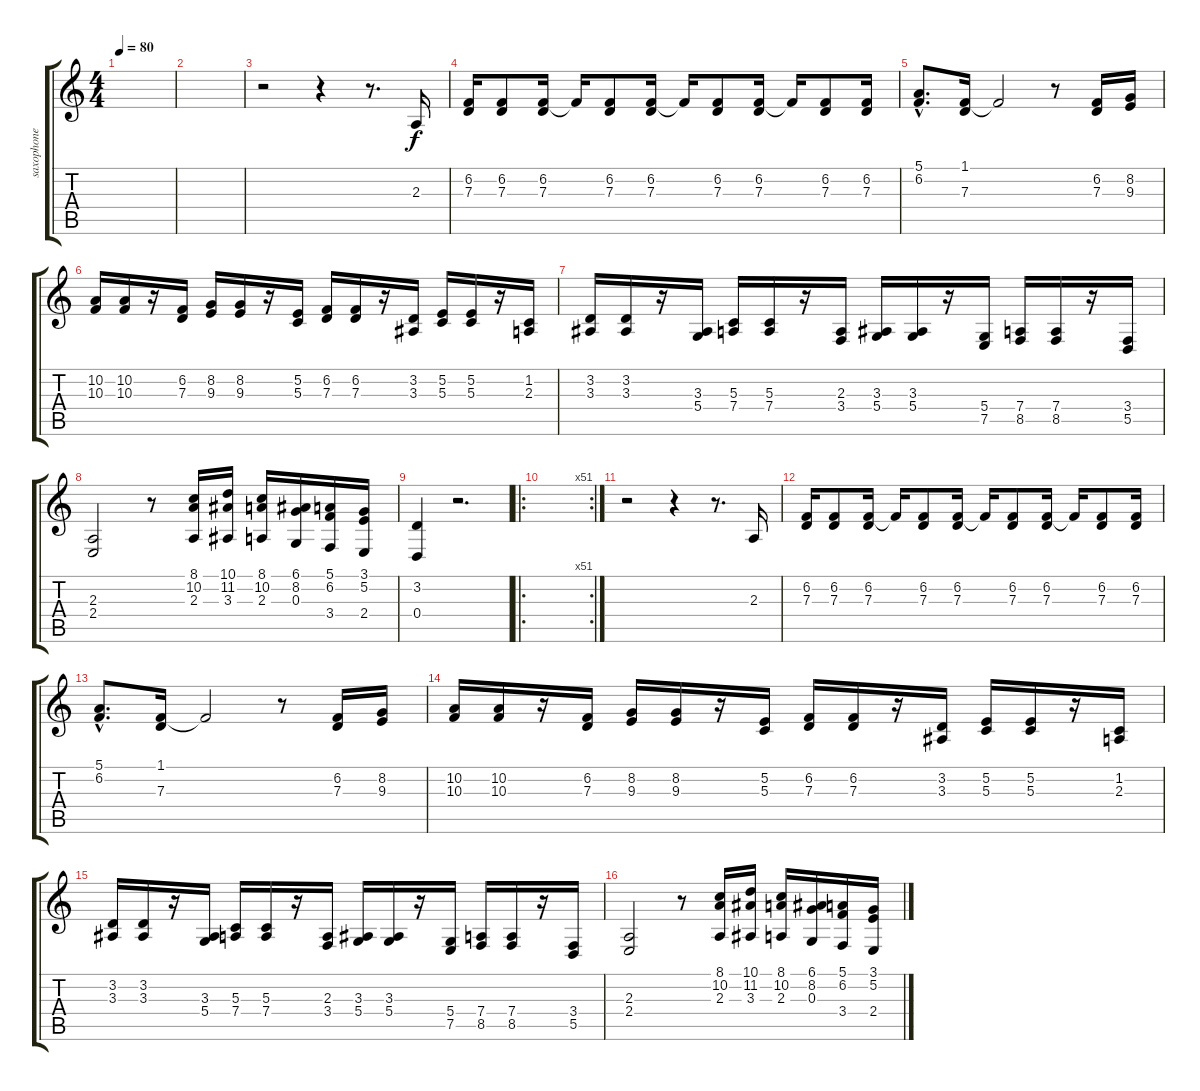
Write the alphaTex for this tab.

\track ("saxophone" "saxophone") {instrument sopranosax}
\staff {score tabs}
\tuning (E4 B3 G3 D3 A2 E2) {hide}
\ts (4 4)
\tempo 80
\clef g2
\ks c
|
|
r.2 r.4 r.8{d} 2.3.16 |
(6.2 7.3).16 (6.2 7.3).8 (6.2 7.3).16 6.2{t}.16 (6.2 7.3).8 (6.2 7.3).16 6.2{t}.16 (6.2 7.3).8 (6.2 7.3).16 6.2{t}.16 (6.2 7.3).8 (6.2 7.3).16 |
(5.1{hac} 6.2{hac}).8{d} (1.1 7.3).16 1.1{t}.2 r.8 (6.2 7.3).16 (8.2 9.3).16 |
(10.2 10.3).16 (10.2 10.3).16 r.16 (6.2 7.3).16 (8.2 9.3).16 (8.2 9.3).16 r.16 (5.2 5.3).16 (6.2 7.3).16 (6.2 7.3).16 r.16 (3.2 3.3).16 (5.2 5.3).16 (5.2 5.3).16 r.16 (1.2 2.3).16 |
(3.2 3.3).16 (3.2 3.3).16 r.16 (3.3 5.4).16 (5.3 7.4).16 (5.3 7.4).16 r.16 (2.3 3.4).16 (3.3 5.4).16 (3.3 5.4).16 r.16 (5.4 7.5).16 (7.4 8.5).16 (7.4 8.5).16 r.16 (3.4 5.5).16 |
(2.3 2.4).2 r.8 (8.1 10.2 2.3).16 (10.1 11.2 3.3).16 (8.1 10.2 2.3).16 (6.1 8.2 0.3).16 (5.1 6.2 3.4).16 (3.1 5.2 2.4).16 |
(3.2 0.4).4 r.2{d} |
\ro
\rc 51
|
r.2 r.4 r.8{d} 2.3.16 |
(6.2 7.3).16 (6.2 7.3).8 (6.2 7.3).16 6.2{t}.16 (6.2 7.3).8 (6.2 7.3).16 6.2{t}.16 (6.2 7.3).8 (6.2 7.3).16 6.2{t}.16 (6.2 7.3).8 (6.2 7.3).16 |
(5.1{hac} 6.2{hac}).8{d} (1.1 7.3).16 1.1{t}.2 r.8 (6.2 7.3).16 (8.2 9.3).16 |
(10.2 10.3).16 (10.2 10.3).16 r.16 (6.2 7.3).16 (8.2 9.3).16 (8.2 9.3).16 r.16 (5.2 5.3).16 (6.2 7.3).16 (6.2 7.3).16 r.16 (3.2 3.3).16 (5.2 5.3).16 (5.2 5.3).16 r.16 (1.2 2.3).16 |
(3.2 3.3).16 (3.2 3.3).16 r.16 (3.3 5.4).16 (5.3 7.4).16 (5.3 7.4).16 r.16 (2.3 3.4).16 (3.3 5.4).16 (3.3 5.4).16 r.16 (5.4 7.5).16 (7.4 8.5).16 (7.4 8.5).16 r.16 (3.4 5.5).16 |
(2.3 2.4).2 r.8 (8.1 10.2 2.3).16 (10.1 11.2 3.3).16 (8.1 10.2 2.3).16 (6.1 8.2 0.3).16 (5.1 6.2 3.4).16 (3.1 5.2 2.4).16
